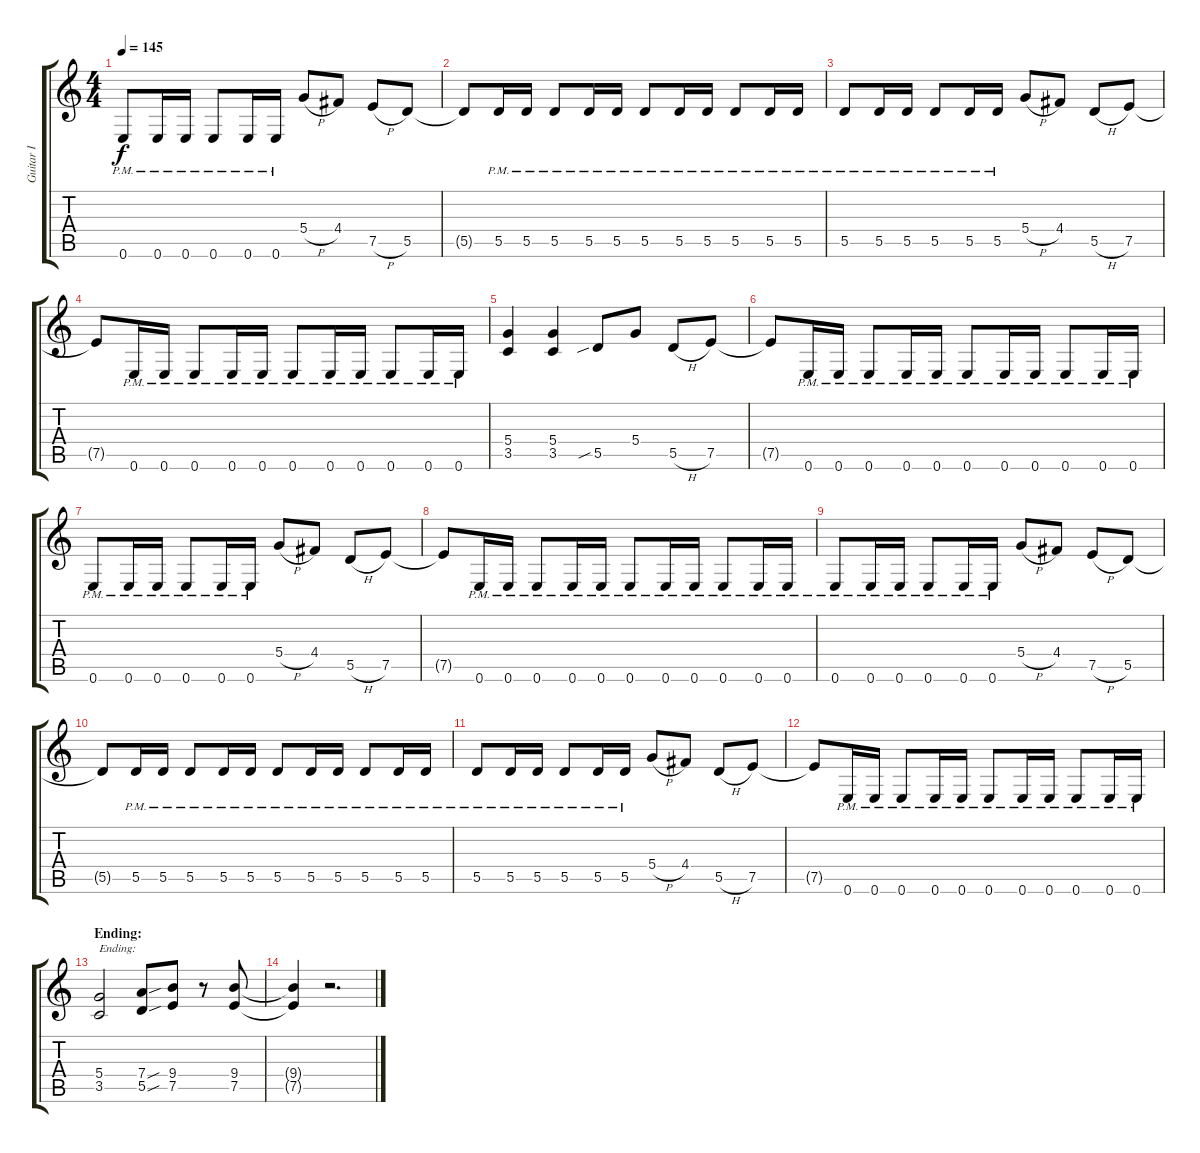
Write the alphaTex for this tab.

\track ("Guitar I" "Guitar I") {instrument distortionguitar}
\staff {score tabs}
\tuning (E4 B3 G3 D3 A2 E2) {hide}
\ts (4 4)
\tempo 145
\clef g2
\ks c
0.6{pm}.8{dy f} 0.6{pm}.16 0.6{pm}.16 0.6{pm}.8 0.6{pm}.16 0.6{pm}.16 5.4{h}.8 4.4.8 7.5{h}.8 5.5.8 |
5.5{t}.8 5.5{pm}.16 5.5{pm}.16 5.5{pm}.8 5.5{pm}.16 5.5{pm}.16 5.5{pm}.8 5.5{pm}.16 5.5{pm}.16 5.5{pm}.8 5.5{pm}.16 5.5{pm}.16 |
5.5{pm}.8 5.5{pm}.16 5.5{pm}.16 5.5{pm}.8 5.5{pm}.16 5.5{pm}.16 5.4{h}.8 4.4.8 5.5{h}.8 7.5.8 |
7.5{t}.8 0.6{pm}.16 0.6{pm}.16 0.6{pm}.8 0.6{pm}.16 0.6{pm}.16 0.6{pm}.8 0.6{pm}.16 0.6{pm}.16 0.6{pm}.8 0.6{pm}.16 0.6{pm}.16 |
(5.4 3.5).4 (5.4 3.5).4 5.5{sib}.8 5.4.8 5.5{h}.8 7.5.8 |
7.5{t}.8 0.6{pm}.16 0.6{pm}.16 0.6{pm}.8 0.6{pm}.16 0.6{pm}.16 0.6{pm}.8 0.6{pm}.16 0.6{pm}.16 0.6{pm}.8 0.6{pm}.16 0.6{pm}.16 |
0.6{pm}.8 0.6{pm}.16 0.6{pm}.16 0.6{pm}.8 0.6{pm}.16 0.6{pm}.16 5.4{h}.8 4.4.8 5.5{h}.8 7.5.8 |
7.5{t}.8 0.6{pm}.16 0.6{pm}.16 0.6{pm}.8 0.6{pm}.16 0.6{pm}.16 0.6{pm}.8 0.6{pm}.16 0.6{pm}.16 0.6{pm}.8 0.6{pm}.16 0.6{pm}.16 |
0.6{pm}.8 0.6{pm}.16 0.6{pm}.16 0.6{pm}.8 0.6{pm}.16 0.6{pm}.16 5.4{h}.8 4.4.8 7.5{h}.8 5.5.8 |
5.5{t}.8 5.5{pm}.16 5.5{pm}.16 5.5{pm}.8 5.5{pm}.16 5.5{pm}.16 5.5{pm}.8 5.5{pm}.16 5.5{pm}.16 5.5{pm}.8 5.5{pm}.16 5.5{pm}.16 |
5.5{pm}.8 5.5{pm}.16 5.5{pm}.16 5.5{pm}.8 5.5{pm}.16 5.5{pm}.16 5.4{h}.8 4.4.8 5.5{h}.8 7.5.8 |
7.5{t}.8 0.6{pm}.16 0.6{pm}.16 0.6{pm}.8 0.6{pm}.16 0.6{pm}.16 0.6{pm}.8 0.6{pm}.16 0.6{pm}.16 0.6{pm}.8 0.6{pm}.16 0.6{pm}.16 |
\section ("" "Ending:")
(5.4 3.5).2{txt "Ending:"} (7.4{sou} 5.5{sou}).8 (9.4 7.5).8 r.8 (9.4 7.5).8 |
(9.4{t} 7.5{t}).4 r.2{d}
